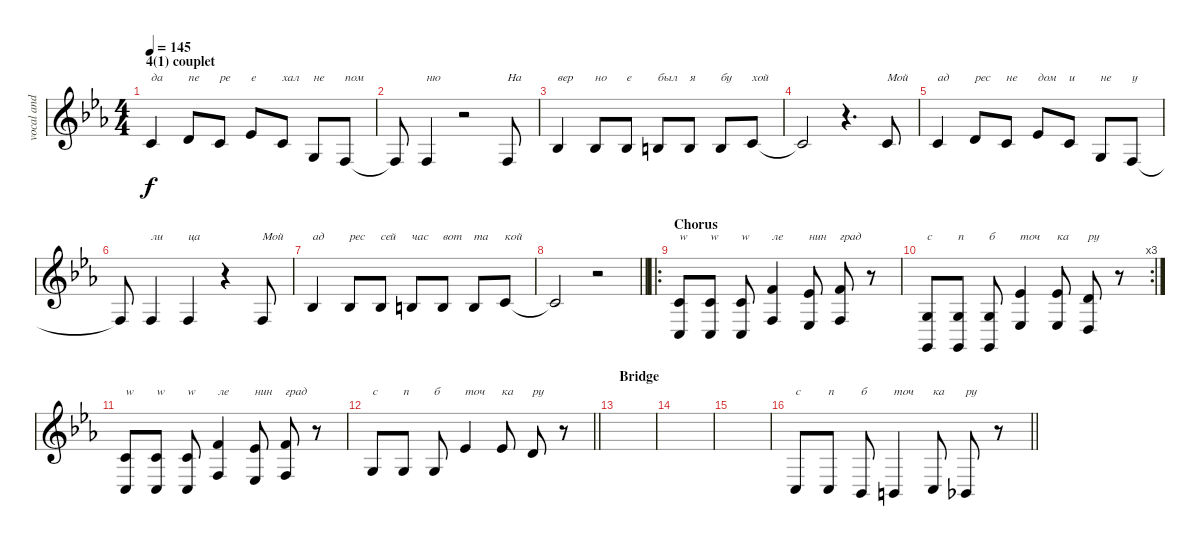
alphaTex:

\track ("vocal and back-vocal" "vocal and ") {instrument brasssection}
\staff {score}
\tuning (E4 B3 G3 D3 A2 E2) {hide}
\ts (4 4)
\section ("" "4(1) couplet")
\tempo 145
\clef g2
\ks cminor
5.3.4{txt "да" dy f} 7.3.8{txt "пе"} 5.3.8{txt "ре"} 8.3.8{txt "е"} 5.3.8{txt "хал"} 5.4.8{txt "не"} 3.4.8{txt "пом"} |
3.4{t}.8 3.4.4{txt "ню"} r.2 3.4.8{txt "На"} |
3.3.4{txt "вер"} 3.3.8{txt "но"} 3.3.8{txt "е"} 4.3.8{txt "был"} 4.3.8{txt "я"} 4.3.8{txt "бу"} 5.3.8{txt "хой"} |
5.3{t}.2 r.4{d} 5.3.8{txt "Мой"} |
5.3.4{txt "ад"} 7.3.8{txt "рес"} 5.3.8{txt "не"} 8.3.8{txt "дом"} 5.3.8{txt "и"} 5.4.8{txt "не"} 3.4.8{txt "у"} |
3.4{t}.8 3.4.4{txt "ли"} 3.4.4{txt "ца"} r.4 3.4.8{txt "Мой"} |
3.3.4{txt "ад"} 3.3.8{txt "рес"} 3.3.8{txt "сей"} 4.3.8{txt "час"} 4.3.8{txt "вот"} 4.3.8{txt "та"} 5.3.8{txt "кой"} |
\barLineRight lightlight
5.3{t}.2 r.2 |
\ro
\section ("" "Chorus")
(5.3 3.5).8{txt "w"} (5.3 3.5).8{txt "w"} (5.3 3.5).8{txt "w"} (6.2 3.4).4{txt "ле"} (4.2 1.4).8{txt "нин"} (6.2 3.4).8{txt "град"} r.8 |
\rc 3
(0.3 3.6).8{txt "с"} (0.3 3.6).8{txt "п"} (0.3 3.6).8{txt "б"} (8.3 6.5).4{txt "точ"} (8.3 6.5).8{txt "ка"} (7.3 5.5).8{txt "ру"} r.8 |
(5.3 3.5).8{txt "w"} (5.3 3.5).8{txt "w"} (5.3 3.5).8{txt "w"} (6.2 3.4).4{txt "ле"} (4.2 1.4).8{txt "нин"} (6.2 3.4).8{txt "град"} r.8 |
\barLineRight lightlight
0.3.8{txt "с"} 0.3.8{txt "п"} 0.3.8{txt "б"} 8.3.4{txt "точ"} 8.3.8{txt "ка"} 7.3.8{txt "ру"} r.8 |
\section ("" "Bridge")
|
|
|
\barLineRight lightlight
8.6.8{txt "с"} 8.6.8{txt "п"} 6.6.8{txt "б"} 7.6.4{txt "точ"} 8.6.8{txt "ка"} 6.6.8{txt "ру"} r.8
